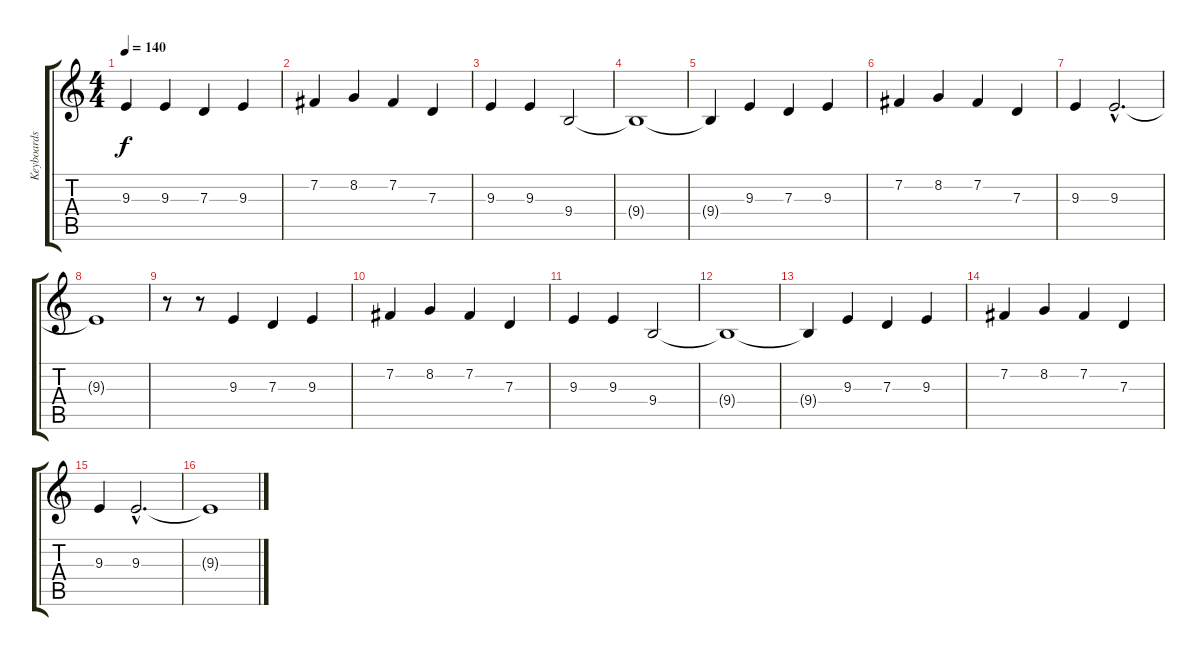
\track ("Keyboards" "Keyboards") {instrument lead1square}
\staff {score tabs}
\tuning (E4 B3 G3 D3 A2 E2) {hide}
\ts (4 4)
\tempo 140
\clef g2
\ks c
9.3{t}.4{dy f volume 12 instrument stringensemble1} 9.3.4 7.3.4 9.3.4 |
7.2.4 8.2.4 7.2.4 7.3.4 |
9.3.4 9.3.4 9.4.2 |
9.4{t}.1 |
9.4{t}.4 9.3.4 7.3.4 9.3.4 |
7.2.4 8.2.4 7.2.4 7.3.4 |
9.3.4 9.3{hac}.2{d} |
9.3{t}.1 |
r.8{volume 12 instrument stringensemble1} r.8 9.3.4 7.3.4 9.3.4 |
7.2.4 8.2.4 7.2.4 7.3.4 |
9.3.4 9.3.4 9.4.2 |
9.4{t}.1 |
9.4{t}.4 9.3.4 7.3.4 9.3.4 |
7.2.4 8.2.4 7.2.4 7.3.4 |
9.3.4 9.3{hac}.2{d} |
9.3{t}.1
